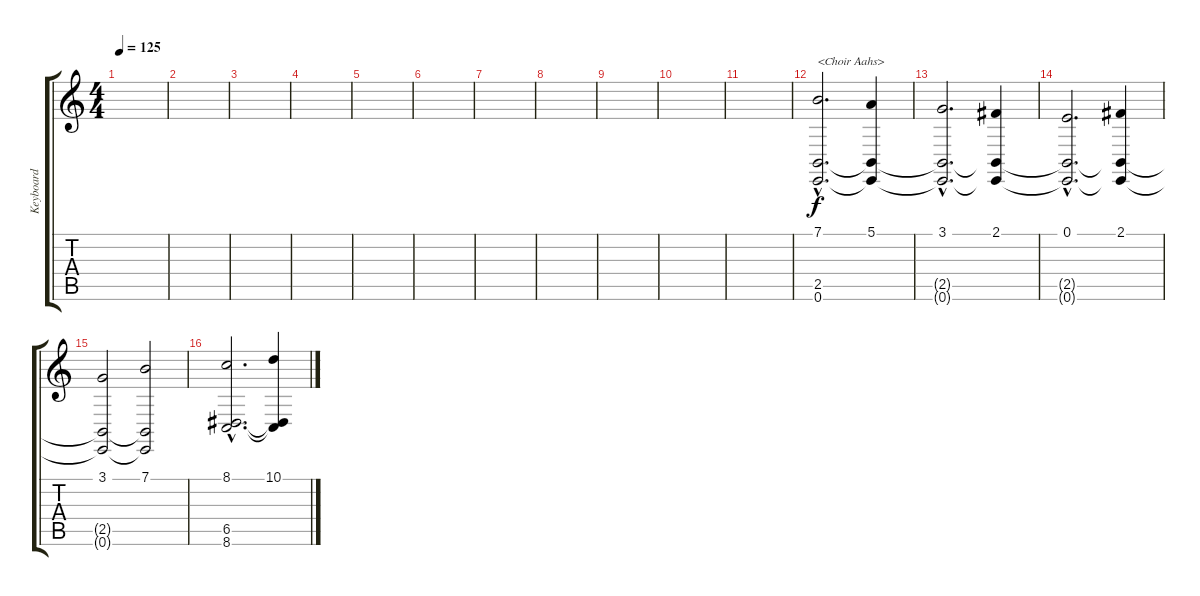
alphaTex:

\track ("Keyboard" "Keyboard") {instrument choiraahs}
\staff {score tabs}
\tuning (E4 B3 G3 D3 A2 E2) {hide}
\ts (4 4)
\tempo 125
\clef g2
\ks c
|
|
|
|
|
|
|
|
|
|
|
(7.1{hac} 2.5{hac} 0.6{hac}).2{d txt "<Choir Aahs>"} (5.1 2.5{t} 0.6{t}).4 |
(3.1{hac} 2.5{hac t} 0.6{hac t}).2{d} (2.1 2.5{t} 0.6{t}).4 |
(0.1{hac} 2.5{hac t} 0.6{hac t}).2{d} (2.1 2.5{t} 0.6{t}).4 |
(3.1 2.5{t} 0.6{t}).2 (7.1 2.5{t} 0.6{t}).2 |
(8.1{hac} 6.5{hac} 8.6{hac}).2{d} (10.1 6.5{t} 8.6{t}).4
